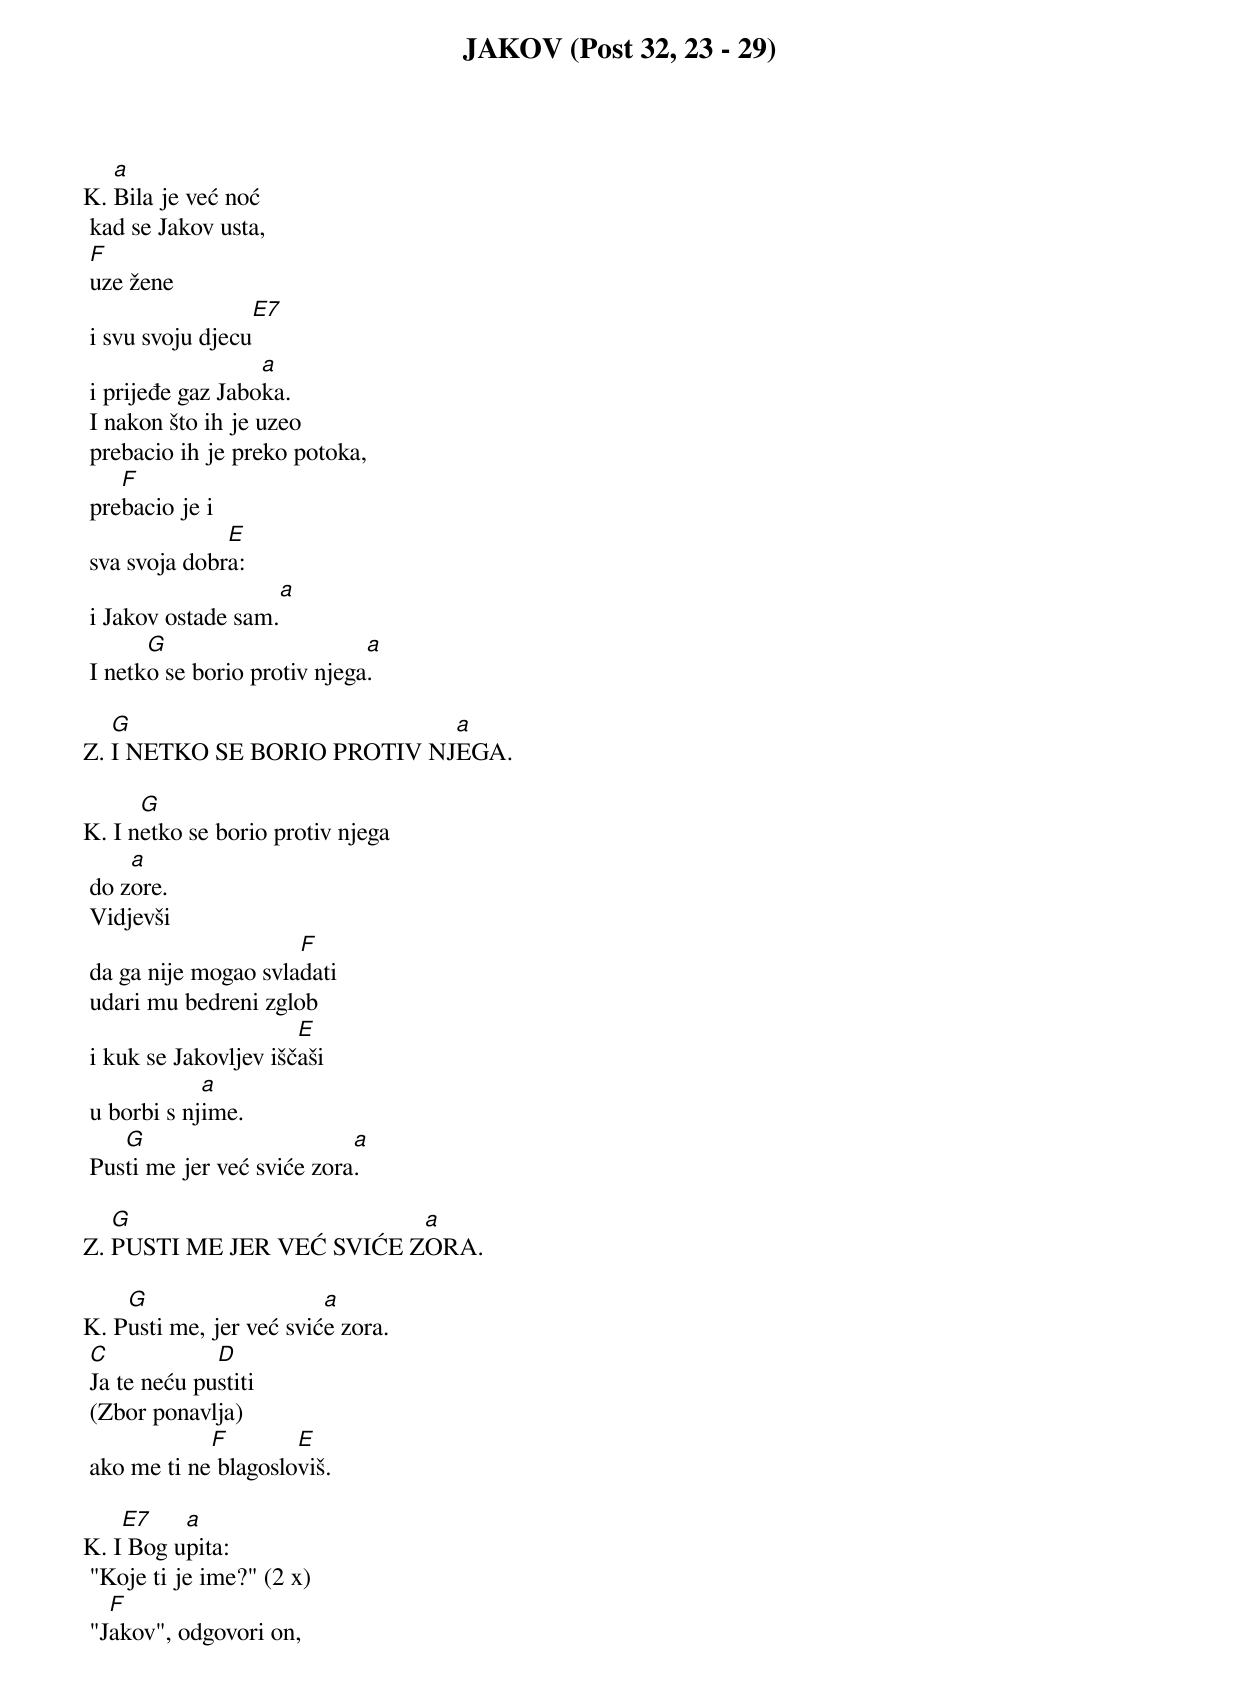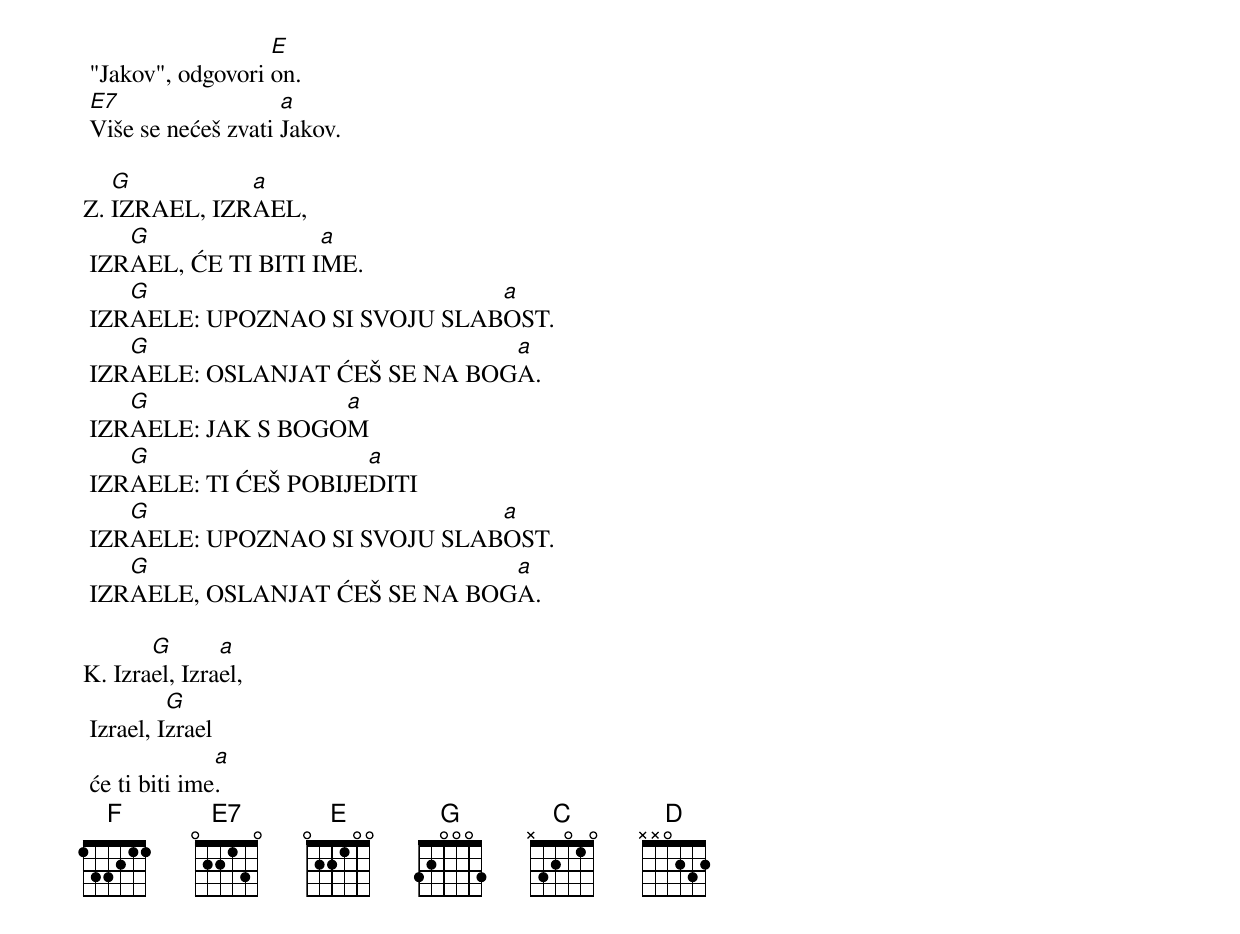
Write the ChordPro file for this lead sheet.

{title: JAKOV (Post 32, 23 - 29)}

K.	[a]Bila je već noć
	kad se Jakov usta,
	[F]uze žene
	i svu svoju djecu[E7]
	i prijeđe gaz Jabo[a]ka.
	I nakon što ih je uzeo
	prebacio ih je preko potoka,
	pre[F]bacio je i
	sva svoja dobr[E]a:
	i Jakov ostade sam.[a]
	I netk[G]o se borio protiv njega[a].

Z.	[G]I NETKO SE BORIO PROTIV NJ[a]EGA.

K.	I n[G]etko se borio protiv njega
	do z[a]ore.
	Vidjevši
	da ga nije mogao svla[F]dati
	udari mu bedreni zglob
	i kuk se Jakovljev išč[E]aši
	u borbi s nj[a]ime.
	Pus[G]ti me jer već sviće zora[a].

Z.	[G]PUSTI ME JER VEĆ SVIĆE Z[a]ORA.

K.	P[G]usti me, jer već svić[a]e zora.
	[C]Ja te neću pu[D]stiti
	(Zbor ponavlja)
	ako me ti ne[F] blagoslo[E]viš.

K.	I[E7] Bog u[a]pita:
	"Koje ti je ime?" (2 x)
	"J[F]akov", odgovori on,
	"Jakov", odgovori [E]on.
	[E7]Više se nećeš zvati [a]Jakov.

Z.	[G]IZRAEL, IZR[a]AEL,
	IZR[G]AEL, ĆE TI BITI I[a]ME.
	IZR[G]AELE: UPOZNAO SI SVOJU SLAB[a]OST.
	IZR[G]AELE: OSLANJAT ĆEŠ SE NA BOG[a]A.
	IZR[G]AELE: JAK S BOGO[a]M
	IZR[G]AELE: TI ĆEŠ POBIJE[a]DITI
	IZR[G]AELE: UPOZNAO SI SVOJU SLAB[a]OST.
	IZR[G]AELE, OSLANJAT ĆEŠ SE NA BOG[a]A.

K.	Izra[G]el, Izra[a]el,
	Izrael, I[G]zrael
	će ti biti ime[a].
